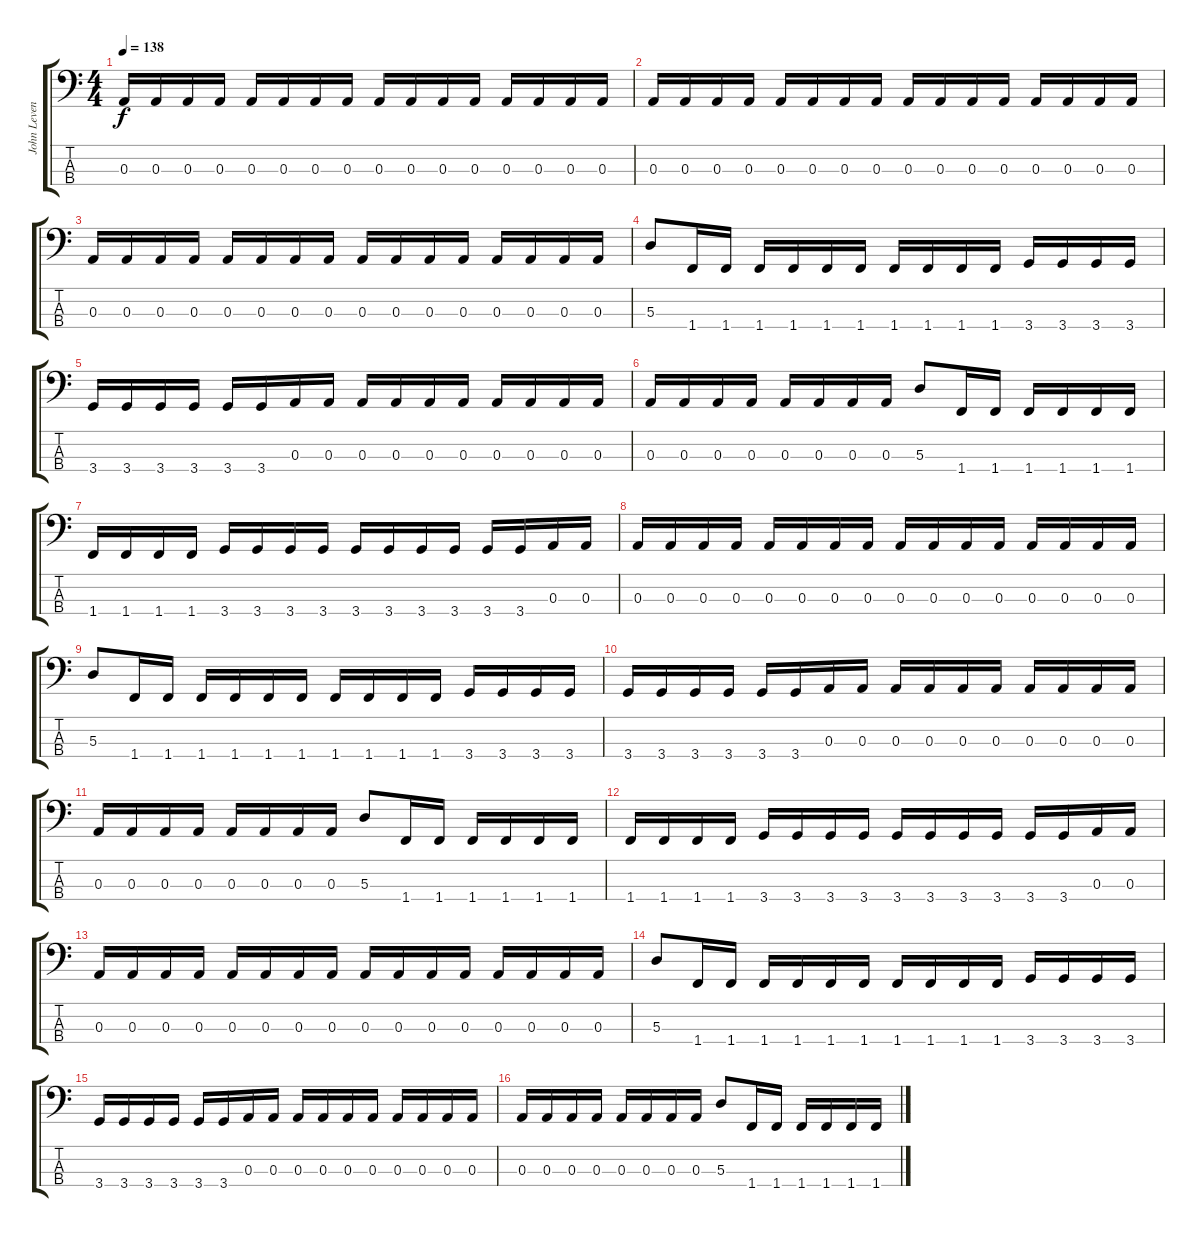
\track ("John Leven" "John Leven") {instrument electricbassfinger}
\staff {score tabs}
\tuning (G2 D2 A1 E1) {hide}
\ts (4 4)
\tempo 138
\clef f4
\ks c
0.3.16{dy f} 0.3.16 0.3.16 0.3.16 0.3.16 0.3.16 0.3.16 0.3.16 0.3.16 0.3.16 0.3.16 0.3.16 0.3.16 0.3.16 0.3.16 0.3.16 |
0.3.16 0.3.16 0.3.16 0.3.16 0.3.16 0.3.16 0.3.16 0.3.16 0.3.16 0.3.16 0.3.16 0.3.16 0.3.16 0.3.16 0.3.16 0.3.16 |
0.3.16 0.3.16 0.3.16 0.3.16 0.3.16 0.3.16 0.3.16 0.3.16 0.3.16 0.3.16 0.3.16 0.3.16 0.3.16 0.3.16 0.3.16 0.3.16 |
5.3.8 1.4.16 1.4.16 1.4.16 1.4.16 1.4.16 1.4.16 1.4.16 1.4.16 1.4.16 1.4.16 3.4.16 3.4.16 3.4.16 3.4.16 |
3.4.16 3.4.16 3.4.16 3.4.16 3.4.16 3.4.16 0.3.16 0.3.16 0.3.16 0.3.16 0.3.16 0.3.16 0.3.16 0.3.16 0.3.16 0.3.16 |
0.3.16 0.3.16 0.3.16 0.3.16 0.3.16 0.3.16 0.3.16 0.3.16 5.3.8 1.4.16 1.4.16 1.4.16 1.4.16 1.4.16 1.4.16 |
1.4.16 1.4.16 1.4.16 1.4.16 3.4.16 3.4.16 3.4.16 3.4.16 3.4.16 3.4.16 3.4.16 3.4.16 3.4.16 3.4.16 0.3.16 0.3.16 |
0.3.16 0.3.16 0.3.16 0.3.16 0.3.16 0.3.16 0.3.16 0.3.16 0.3.16 0.3.16 0.3.16 0.3.16 0.3.16 0.3.16 0.3.16 0.3.16 |
5.3.8 1.4.16 1.4.16 1.4.16 1.4.16 1.4.16 1.4.16 1.4.16 1.4.16 1.4.16 1.4.16 3.4.16 3.4.16 3.4.16 3.4.16 |
3.4.16 3.4.16 3.4.16 3.4.16 3.4.16 3.4.16 0.3.16 0.3.16 0.3.16 0.3.16 0.3.16 0.3.16 0.3.16 0.3.16 0.3.16 0.3.16 |
0.3.16 0.3.16 0.3.16 0.3.16 0.3.16 0.3.16 0.3.16 0.3.16 5.3.8 1.4.16 1.4.16 1.4.16 1.4.16 1.4.16 1.4.16 |
1.4.16 1.4.16 1.4.16 1.4.16 3.4.16 3.4.16 3.4.16 3.4.16 3.4.16 3.4.16 3.4.16 3.4.16 3.4.16 3.4.16 0.3.16 0.3.16 |
0.3.16 0.3.16 0.3.16 0.3.16 0.3.16 0.3.16 0.3.16 0.3.16 0.3.16 0.3.16 0.3.16 0.3.16 0.3.16 0.3.16 0.3.16 0.3.16 |
5.3.8 1.4.16 1.4.16 1.4.16 1.4.16 1.4.16 1.4.16 1.4.16 1.4.16 1.4.16 1.4.16 3.4.16 3.4.16 3.4.16 3.4.16 |
3.4.16 3.4.16 3.4.16 3.4.16 3.4.16 3.4.16 0.3.16 0.3.16 0.3.16 0.3.16 0.3.16 0.3.16 0.3.16 0.3.16 0.3.16 0.3.16 |
0.3.16 0.3.16 0.3.16 0.3.16 0.3.16 0.3.16 0.3.16 0.3.16 5.3.8 1.4.16 1.4.16 1.4.16 1.4.16 1.4.16 1.4.16
